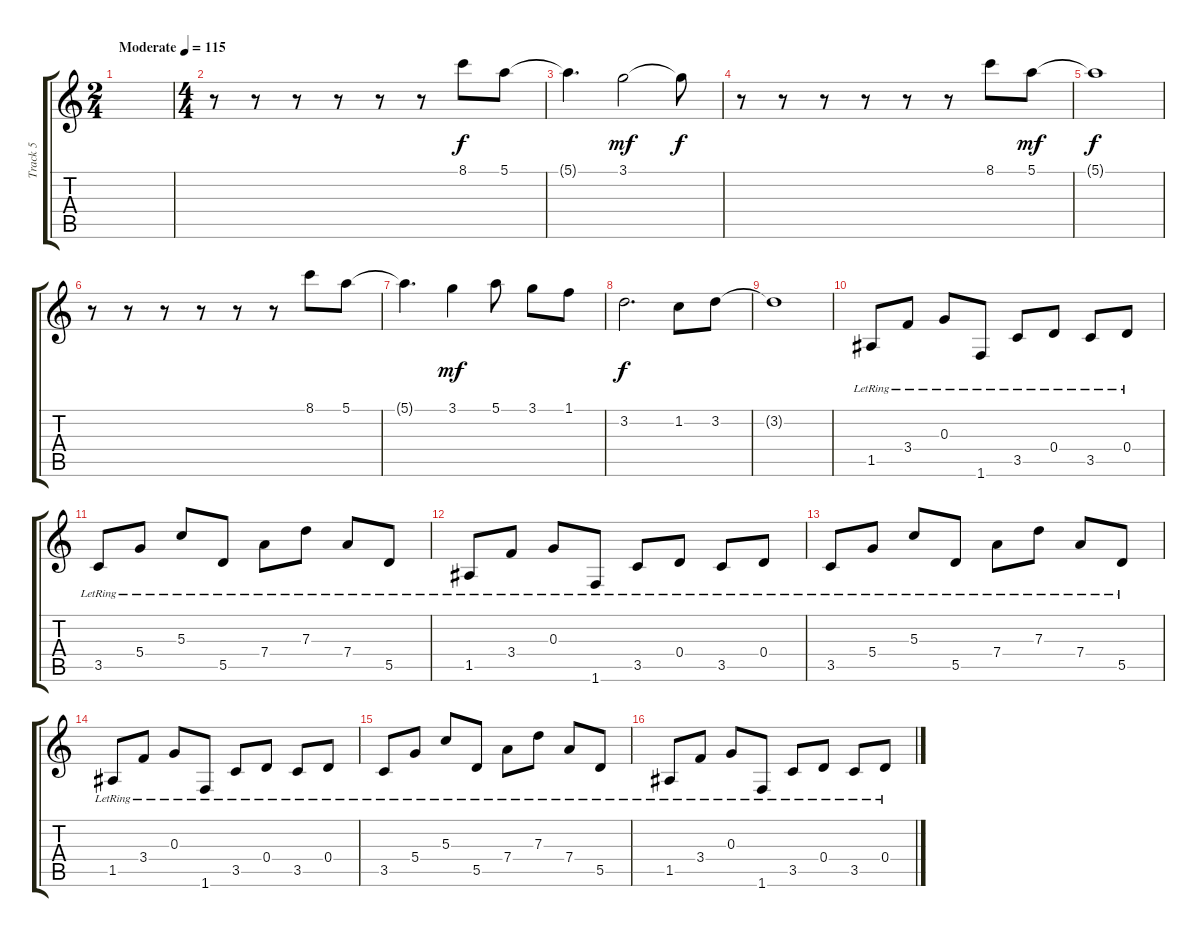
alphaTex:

\track ("Track 5" "Track 5") {instrument distortionguitar}
\staff {score tabs}
\tuning (E4 B3 G3 D3 A2 E2) {hide}
\ts (2 4)
\tempo (115 "Moderate")
\clef g2
\ks c
|
\ts (4 4)
r.8 r.8 r.8 r.8 r.8 r.8 8.1.8 5.1.8 |
5.1{t}.4{d} 3.1.2{dy mf} 3.1{t}.8{dy f} |
r.8 r.8 r.8 r.8 r.8 r.8 8.1.8 5.1.8{dy mf} |
5.1{t}.1{dy f} |
r.8 r.8 r.8 r.8 r.8 r.8 8.1.8 5.1.8 |
5.1{t}.4{d} 3.1.4{dy mf} 5.1.8 3.1.8 1.1.8 |
3.2.2{d dy f} 1.2.8 3.2.8 |
3.2{t}.1 |
1.5{lr}.8{balance 14 instrument acousticguitarsteel} 3.4{lr}.8 0.3{lr}.8 1.6{lr}.8 3.5{lr}.8 0.4{lr}.8 3.5{lr}.8 0.4{lr}.8 |
3.5{lr}.8 5.4{lr}.8 5.3{lr}.8 5.5{lr}.8 7.4{lr}.8 7.3{lr}.8 7.4{lr}.8 5.5{lr}.8 |
1.5{lr}.8 3.4{lr}.8 0.3{lr}.8 1.6{lr}.8 3.5{lr}.8 0.4{lr}.8 3.5{lr}.8 0.4{lr}.8 |
3.5{lr}.8 5.4{lr}.8 5.3{lr}.8 5.5{lr}.8 7.4{lr}.8 7.3{lr}.8 7.4{lr}.8 5.5{lr}.8 |
1.5{lr}.8 3.4{lr}.8 0.3{lr}.8 1.6{lr}.8 3.5{lr}.8 0.4{lr}.8 3.5{lr}.8 0.4{lr}.8 |
3.5{lr}.8 5.4{lr}.8 5.3{lr}.8 5.5{lr}.8 7.4{lr}.8 7.3{lr}.8 7.4{lr}.8 5.5{lr}.8 |
1.5{lr}.8 3.4{lr}.8 0.3{lr}.8 1.6{lr}.8 3.5{lr}.8 0.4{lr}.8 3.5{lr}.8 0.4{lr}.8
